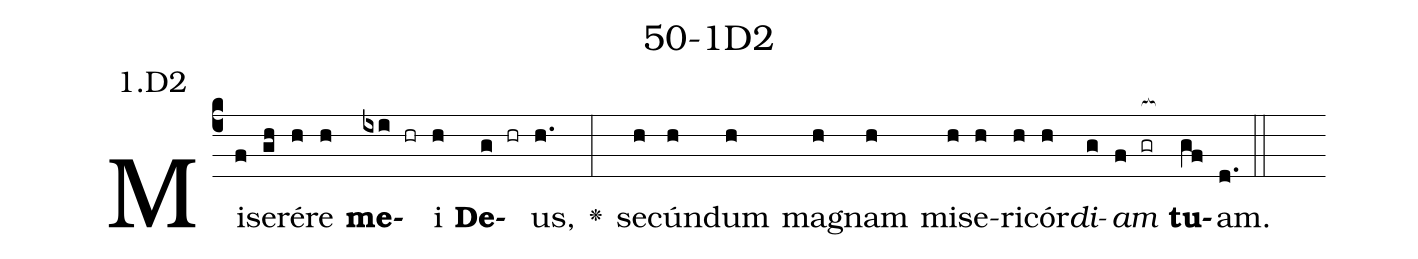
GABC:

name: 50-1D2;
annotation: 1.D2;
%%
(c4)Mi(f)se(gh)ré(h)re(h) <b>me</b>(ixi hr)i(h) <b>De</b>(g hr)us,(h.) <v>\greheightstar</v>(:) se(h)cún(h)dum(h) ma(h)gnam(h) mi(h)se(h)ri(h)cór(h)<i>di</i>(g)<i>am</i>(f gr[ocb:1{]) <b>tu</b>(gf[ocb:0}])am.(d.) (::)


%E(h) u(h) o(g) u(f) a(gf) e.(d.) (::)
